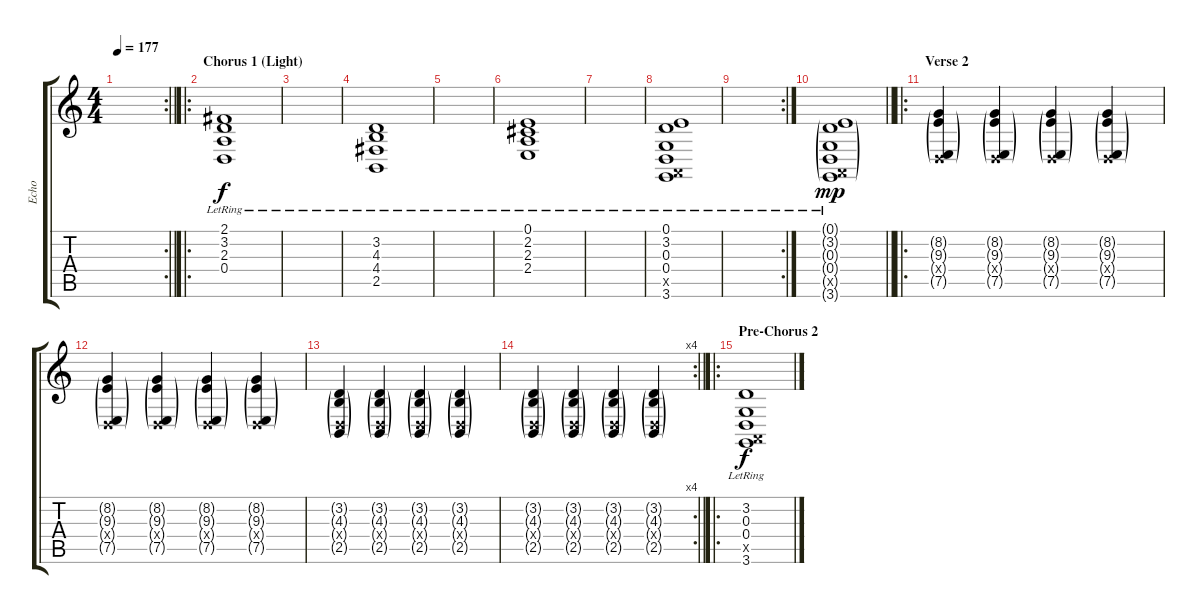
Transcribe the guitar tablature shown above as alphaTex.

\track ("Echo" "Echo") {instrument pad5bowed}
\staff {score tabs}
\tuning (E4 B3 G3 D3 A2 E2) {hide}
\rc 2
\ts (4 4)
\tempo 177
\clef g2
\barLineRight lightlight
\ks c
|
\ro
\section ("" "Chorus 1 (Light)")
(2.1{lr} 3.2{lr} 2.3{lr} 0.4{lr}).1 |
|
(3.2{lr} 4.3{lr} 4.4{lr} 2.5{lr}).1 |
|
(0.1{lr} 2.2{lr} 2.3{lr} 2.4{lr}).1 |
|
(0.1{lr} 3.2{lr} 0.3{lr} 0.4{lr} 0.5{x} 3.6{lr}).1 |
\rc 2
|
\barLineRight lightlight
(0.1{g lr} 3.2{g lr} 0.3{g lr} 0.4{g lr} 0.5{g x} 3.6{g lr}).1{dy mp} |
\ro
\section ("" "Verse 2")
(8.2{g} 9.3{g} 0.4{g x} 7.5{g}).4 (8.2{g} 9.3{g} 0.4{g x} 7.5{g}).4 (8.2{g} 9.3{g} 0.4{g x} 7.5{g}).4 (8.2{g} 9.3{g} 0.4{g x} 7.5{g}).4 |
(8.2{g} 9.3{g} 0.4{g x} 7.5{g}).4 (8.2{g} 9.3{g} 0.4{g x} 7.5{g}).4 (8.2{g} 9.3{g} 0.4{g x} 7.5{g}).4 (8.2{g} 9.3{g} 0.4{g x} 7.5{g}).4 |
(3.2{g} 4.3{g} 0.4{g x} 2.5{g}).4 (3.2{g} 4.3{g} 0.4{g x} 2.5{g}).4 (3.2{g} 4.3{g} 0.4{g x} 2.5{g}).4 (3.2{g} 4.3{g} 0.4{g x} 2.5{g}).4 |
\rc 4
\barLineRight lightlight
(3.2{g} 4.3{g} 0.4{g x} 2.5{g}).4 (3.2{g} 4.3{g} 0.4{g x} 2.5{g}).4 (3.2{g} 4.3{g} 0.4{g x} 2.5{g}).4 (3.2{g} 4.3{g} 0.4{g x} 2.5{g}).4 |
\ro
\section ("" "Pre-Chorus 2")
(3.2{lr} 0.3{lr} 0.4{lr} 0.5{x} 3.6{lr}).1{dy f}
